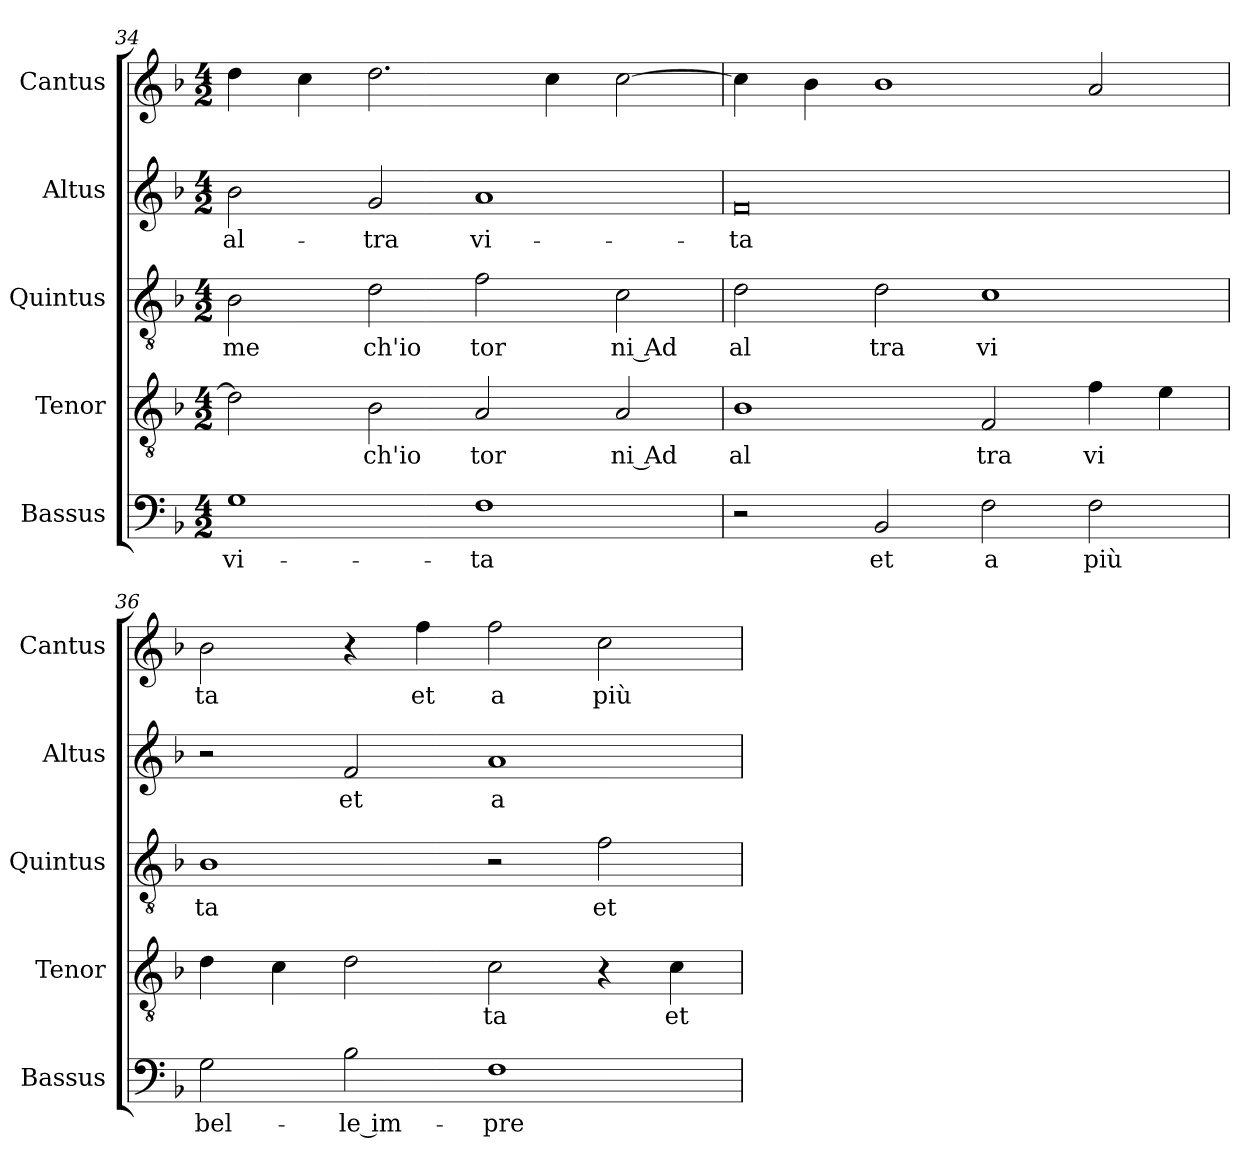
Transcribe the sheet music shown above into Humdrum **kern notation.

**kern	**text	**kern	**text	**kern	**text	**kern	**text	**kern	**text
*part5	*part5	*part4	*part4	*part3	*part3	*part2	*part2	*part1	*part1
*staff5	*staff5	*staff4	*staff4	*staff3	*staff3	*staff2	*staff2	*staff1	*staff1
*I"Bassus	*	*I"Tenor	*	*I"Quintus	*	*I"Altus	*	*I"Cantus	*
*I'Bassus	*	*I'Tenor	*	*I'Quintus	*	*I'Altus	*	*I'Cantus	*
*clefF4	*	*clefGv2	*	*clefGv2	*	*clefG2	*	*clefG2	*
*k[b-]	*	*k[b-]	*	*k[b-]	*	*k[b-]	*	*k[b-]	*
*F:	*	*F:	*	*F:	*	*F:	*	*F:	*
*M4/2	*	*M4/2	*	*M4/2	*	*M4/2	*	*M4/2	*
=34	=34	=34	=34	=34	=34	=34	=34	=34	=34
!	!LO:LY:b:cj	!	!	!	!LO:LY:b:cj	!	!LO:LY:b:cj	!	!
1G	vi-	2d\]	.	2B-\	me	2b-\	al-	4dd\	.
.	.	.	.	.	.	.	.	4cc\	.
!	!	!	!LO:LY:b:cj	!	!LO:LY:b:cj	!	!LO:LY:b:cj	!	!
.	.	2B-\	ch'io	2d\	ch'io	2g/	-tra	2.dd\	.
!	!LO:LY:b:cj	!	!LO:LY:b:cj	!	!LO:LY:b:cj	!	!LO:LY:b:cj	!	!
1F	-ta	2A/	tor	2f\	tor	1a	vi-	.	.
.	.	.	.	.	.	.	.	4cc\	.
!	!	!	!LO:LY:b:rj	!	!LO:LY:b:rj	!	!	!	!
.	.	2A/	ni Ad	2c\	ni Ad	.	.	[>2cc\	.
=35	=35	=35	=35	=35	=35	=35	=35	=35	=35
!	!	!	!LO:LY:b:cj	!	!LO:LY:b:cj	!	!LO:LY:b:cj	!	!
2r	.	1B-	al	2d\	al	0f	-ta	4cc\]	.
.	.	.	.	.	.	.	.	4b-\	.
!	!LO:LY:b:cj	!	!	!	!LO:LY:b:cj	!	!	!	!
2BB-/	et	.	.	2d\	tra	.	.	1b-	.
!	!LO:LY:b:cj	!	!LO:LY:b:cj	!	!LO:LY:b:cj	!	!	!	!
2F\	a	2F/	tra	1c	vi	.	.	.	.
!	!LO:LY:b:cj	!	!LO:LY:b:cj	!	!	!	!	!	!
2F\	più	4f\	vi	.	.	.	.	2a/	.
.	.	4e\	.	.	.	.	.	.	.
=36	=36	=36	=36	=36	=36	=36	=36	=36	=36
!	!LO:LY:b:cj	!	!	!	!LO:LY:b:cj	!	!	!	!LO:LY:b:cj
2G\	bel-	4d\	.	1B-	ta	2r	.	2b-\	ta
.	.	4c\	.	.	.	.	.	.	.
!	!LO:LY:b:rj	!	!	!	!	!	!LO:LY:b:cj	!	!
2B-\	-le im-	2d\	.	.	.	2f/	et	4r	.
!	!	!	!	!	!	!	!	!	!LO:LY:b:cj
.	.	.	.	.	.	.	.	4ff\	et
!	!LO:LY:b:cj	!	!LO:LY:b:cj	!	!	!	!LO:LY:b:cj	!	!LO:LY:b:cj
1F	-pre-	2c\	ta	2r	.	1a	a	2ff\	a
!	!	!	!	!	!LO:LY:b:cj	!	!	!	!LO:LY:b:cj
.	.	4r	.	2f\	et	.	.	2cc\	più
!	!	!	!LO:LY:b:cj	!	!	!	!	!	!
.	.	4c\	et	.	.	.	.	.	.
=	=	=	=	=	=	=	=	=	=
*-	*-	*-	*-	*-	*-	*-	*-	*-	*-
